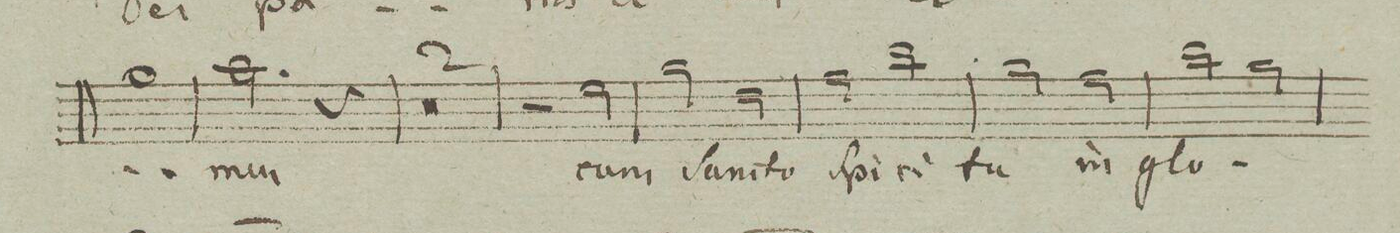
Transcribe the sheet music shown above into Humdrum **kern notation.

**kern	**text	**dynam
*I"Soprano. Tutti.	*	*
*clefC1	*	*
*k[]	*	*
*met(c)	*	*
*M4/4	*	*
1ee	.	.
=108	=108	=108
2.ff\	-men	.
4r	.	.
=109	=109	=109
0r	.	.
=110	=110	=110
=111	=111	=111
2r	.	.
2cc\	cum	.
=112	=112	=112
2ee\	ſan-	.
2b\	-cto	.
=113	=113	=113
2dd\	ſpi-	.
2gg\	-ri-	.
=114	=114	=114
2ee\	-tu	.
2dd\	in	.
=115	=115	=115
2gg\	glo-	.
2ee\	.	.
=116	=116	=116
*-	*-	*-
